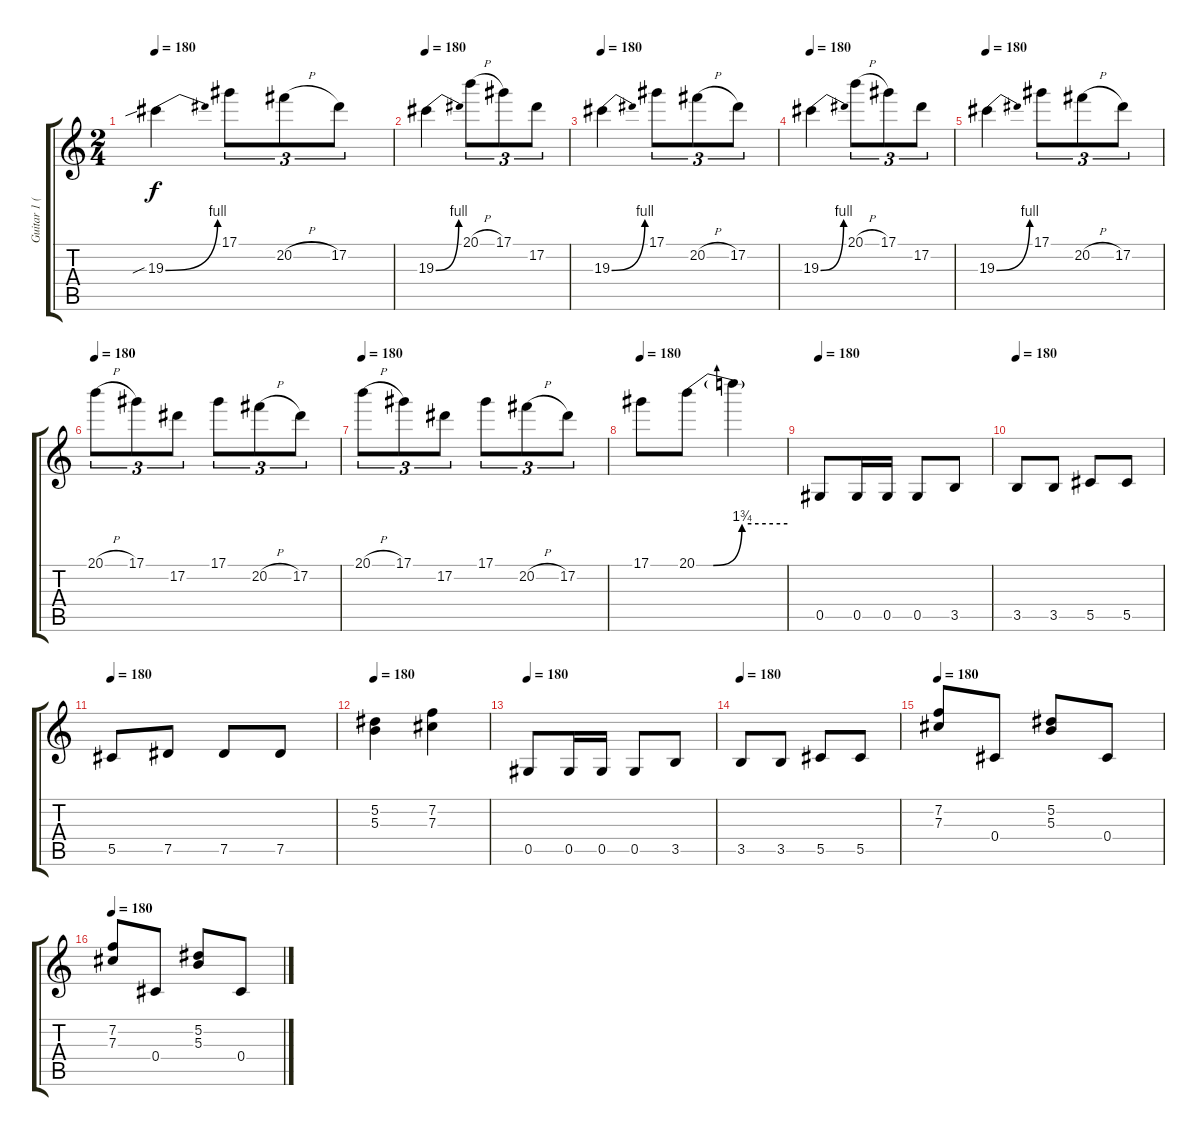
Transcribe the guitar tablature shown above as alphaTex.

\track ("Guitar 1 (Jake E. Lee)" "Guitar 1 (") {instrument distortionguitar}
\staff {score tabs}
\tuning (Eb4 Bb3 Gb3 Db3 Ab2 Eb2) {hide}
\ts (2 4)
\tempo 180
\clef g2
\ks c
19.3{be (bend 0 0 60 4) sib}.4{dy f} 17.1.8{tu (3 2)} 20.2{h}.8{tu (3 2)} 17.2.8{tu (3 2)} |
\tempo 180
19.3{be (bend 0 0 60 4)}.4 20.1{h}.8{tu (3 2)} 17.1.8{tu (3 2)} 17.2.8{tu (3 2)} |
\tempo 180
19.3{be (bend 0 0 60 4)}.4 17.1.8{tu (3 2)} 20.2{h}.8{tu (3 2)} 17.2.8{tu (3 2)} |
\tempo 180
19.3{be (bend 0 0 60 4)}.4 20.1{h}.8{tu (3 2)} 17.1.8{tu (3 2)} 17.2.8{tu (3 2)} |
\tempo 180
19.3{be (bend 0 0 60 4)}.4 17.1.8{tu (3 2)} 20.2{h}.8{tu (3 2)} 17.2.8{tu (3 2)} |
\tempo 180
20.1{h}.8{tu (3 2)} 17.1.8{tu (3 2)} 17.2.8{tu (3 2)} 17.1.8{tu (3 2)} 20.2{h}.8{tu (3 2)} 17.2.8{tu (3 2)} |
\tempo 180
20.1{h}.8{tu (3 2)} 17.1.8{tu (3 2)} 17.2.8{tu (3 2)} 17.1.8{tu (3 2)} 20.2{h}.8{tu (3 2)} 17.2.8{tu (3 2)} |
\tempo 180
17.1.8 20.1{be (custom 0 0 11 0 30 7 60 7)}.8 20.1{t}.4 |
\tempo 180
0.5.8 0.5.16 0.5.16 0.5.8 3.5.8 |
\tempo 180
3.5.8 3.5.8 5.5.8 5.5.8 |
\tempo 180
5.5.8 7.5.8 7.5.8 7.5.8 |
\tempo 180
(5.2 5.3).4 (7.2 7.3).4 |
\tempo 180
0.5.8 0.5.16 0.5.16 0.5.8 3.5.8 |
\tempo 180
3.5.8 3.5.8 5.5.8 5.5.8 |
\tempo 180
(7.2 7.3).8 0.4.8 (5.2 5.3).8 0.4.8 |
\tempo 180
(7.2 7.3).8 0.4.8 (5.2 5.3).8 0.4.8
